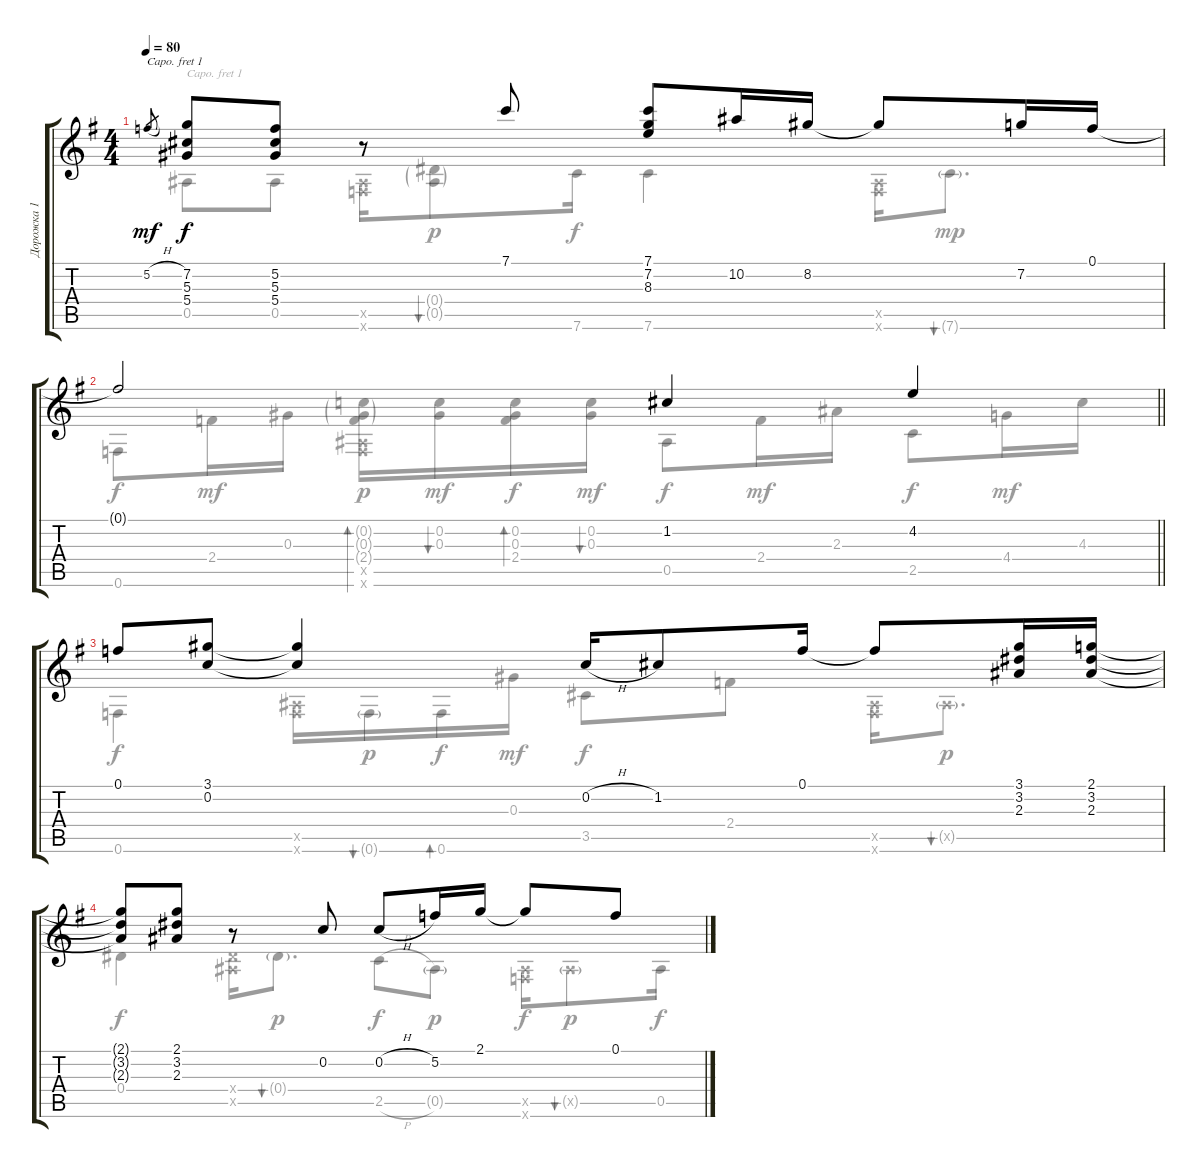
\track ("Дорожка 1" "Дорожка 1") {instrument acousticguitarsteel}
\staff {score tabs}
\capo 1
\tuning (E4 B3 G3 D3 A2 E2) {hide}
\voice
\ts (4 4)
\tempo 80
\clef g2
\ks eminor
5.2{h}.8{gr dy mf} (7.2 5.3 5.4).8{dy f} (5.2 5.3 5.4).8 r.8 7.1.8 (7.1 7.2 8.3).8 10.2.16 8.2.16 8.2{t}.8 7.2.16 0.1.16 |
\barLineRight lightlight
0.1{t}.2 1.2.4 4.2.4 |
0.1.8 (3.1 0.2).8 (3.1{t} 0.2{t}).4 0.2{h}.16 1.2.8 0.1.16 0.1{t}.8 (3.1 3.2 2.3).16 (2.1 3.2 2.3).16 |
(2.1{t} 3.2{t} 2.3{t}).8 (2.1 3.2 2.3).8 r.8 0.2.8 0.2{h}.8 5.2.16 2.1.16 2.1{t}.8 0.1.8
\voice
\clef g2
\ottava regular
\simile none
\ks eminor
0.5.8{dy f} 0.5.8 (0.5{x} 0.6{x}).16 (0.4{g} 0.5{g}).8{bu 30 dy p} 7.6.16{dy f} 7.6.4 (0.5{x} 0.6{x}).16 7.6{g}.8{d bu 30 dy mp} |
\barLineRight lightlight
0.6.8{dy f} 2.4.16{dy mf} 0.3.16 (0.2{g} 0.3{g} 2.4{g} 0.5{x} 0.6{x}).16{bd 30 dy p} (0.2 0.3).16{bu 30 dy mf} (0.2 0.3 2.4).16{bd 30 dy f} (0.2 0.3).16{bu 30 dy mf} 0.5.8{dy f} 2.4.16{dy mf} 2.3.16 2.5.8{dy f} 4.4.16{dy mf} 4.3.16 |
0.6.4{dy f} (0.5{x} 0.6{x}).16 0.6{g}.16{bu 30 dy p} 0.6.16{bd 30 dy f} 0.3.16{dy mf} 3.5.8{dy f} 2.4.8 (0.5{x} 0.6{x}).16 0.5{g x}.8{d bu 30 dy p} |
0.4.4{dy f} (0.4{x} 0.5{x}).16 0.4{g}.8{d bu 30 dy p} 2.5{h}.8{dy f} 0.5{g}.8{dy p} (0.5{x} 0.6{x}).16{dy f} 0.5{g x}.8{bu 30 dy p} 0.5.16{dy f}
